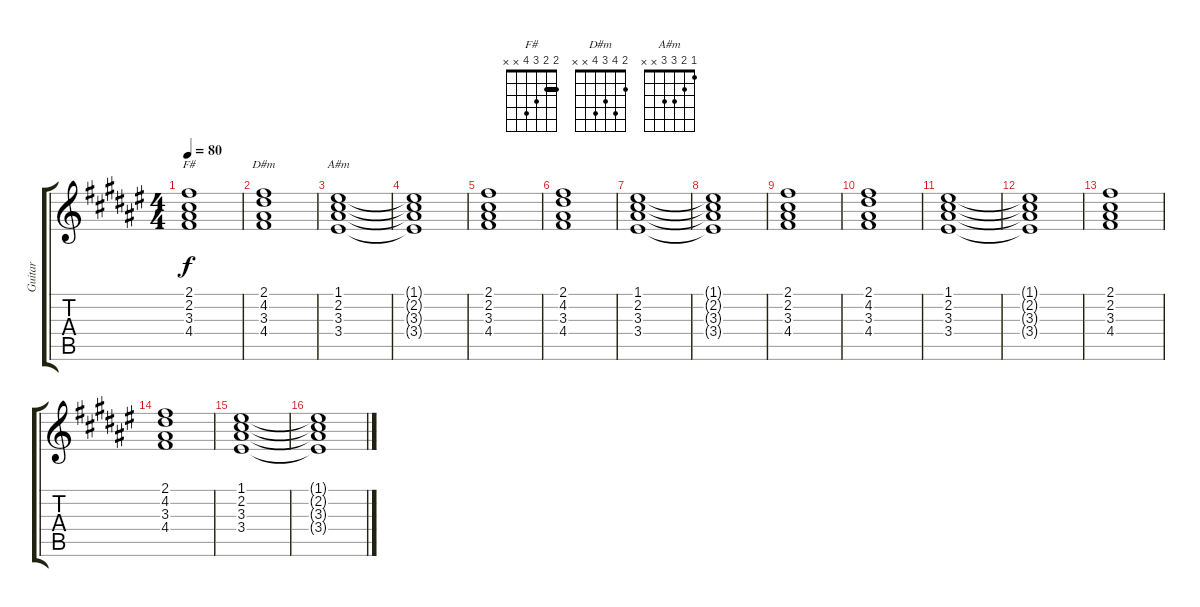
\track ("Guitar" "Guitar") {instrument acousticguitarsteel}
\staff {score tabs}
\tuning (E4 B3 G3 D3 A2 E2) {hide}
\chord ("F#" 2 2 3 4 x x) {barre 2}
\chord ("D#m" 2 4 3 4 x x)
\chord ("A#m" 1 2 3 3 x x)
\ts (4 4)
\tempo 80
\clef g2
\ks f#
(2.1 2.2 3.3 4.4).1{ch "F#" dy f instrument acousticguitarsteel} |
(2.1 4.2 3.3 4.4).1{ch "D#m"} |
(1.1 2.2 3.3 3.4).1{ch "A#m"} |
(1.1{t} 2.2{t} 3.3{t} 3.4{t}).1 |
(2.1 2.2 3.3 4.4).1 |
(2.1 4.2 3.3 4.4).1 |
(1.1 2.2 3.3 3.4).1 |
(1.1{t} 2.2{t} 3.3{t} 3.4{t}).1 |
(2.1 2.2 3.3 4.4).1 |
(2.1 4.2 3.3 4.4).1 |
(1.1 2.2 3.3 3.4).1 |
(1.1{t} 2.2{t} 3.3{t} 3.4{t}).1 |
(2.1 2.2 3.3 4.4).1 |
(2.1 4.2 3.3 4.4).1 |
(1.1 2.2 3.3 3.4).1 |
(1.1{t} 2.2{t} 3.3{t} 3.4{t}).1
